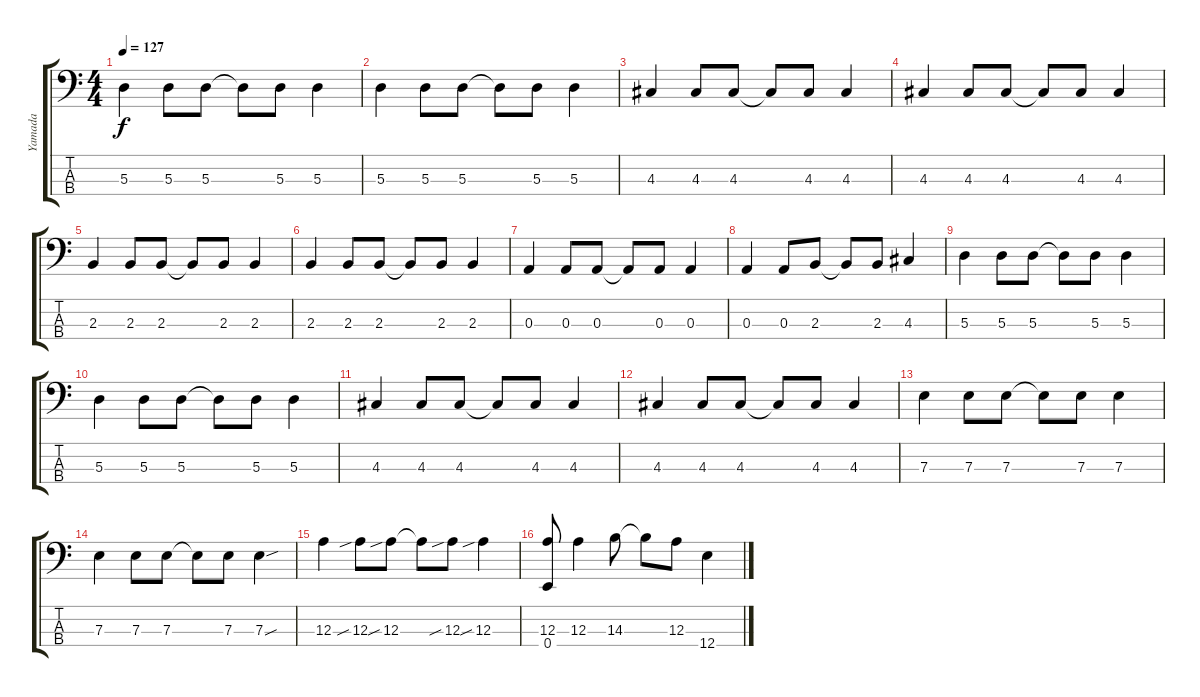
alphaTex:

\track ("Yamada" "Yamada") {instrument electricbasspick}
\staff {score tabs}
\tuning (G2 D2 A1 E1) {hide}
\ts (4 4)
\tempo 127
\clef f4
\ks c
5.3.4{dy f} 5.3.8 5.3.8 5.3{t}.8 5.3.8 5.3.4 |
5.3.4 5.3.8 5.3.8 5.3{t}.8 5.3.8 5.3.4 |
4.3.4 4.3.8 4.3.8 4.3{t}.8 4.3.8 4.3.4 |
4.3.4 4.3.8 4.3.8 4.3{t}.8 4.3.8 4.3.4 |
2.3.4 2.3.8 2.3.8 2.3{t}.8 2.3.8 2.3.4 |
2.3.4 2.3.8 2.3.8 2.3{t}.8 2.3.8 2.3.4 |
0.3.4 0.3.8 0.3.8 0.3{t}.8 0.3.8 0.3.4 |
0.3.4 0.3.8 2.3.8 2.3{t}.8 2.3.8 4.3.4 |
5.3.4 5.3.8 5.3.8 5.3{t}.8 5.3.8 5.3.4 |
5.3.4 5.3.8 5.3.8 5.3{t}.8 5.3.8 5.3.4 |
4.3.4 4.3.8 4.3.8 4.3{t}.8 4.3.8 4.3.4 |
4.3.4 4.3.8 4.3.8 4.3{t}.8 4.3.8 4.3.4 |
7.3.4 7.3.8 7.3.8 7.3{t}.8 7.3.8 7.3.4 |
7.3.4 7.3.8 7.3.8 7.3{t}.8 7.3.8 7.3{sou}.4 |
12.3.4 12.3{sib}.8 12.3{sib}.8 12.3{t}.8 12.3{sib}.8 12.3{sib}.4 |
(12.3 0.4).8 12.3.4 14.3.8 14.3{t}.8 12.3.8 12.4.4
